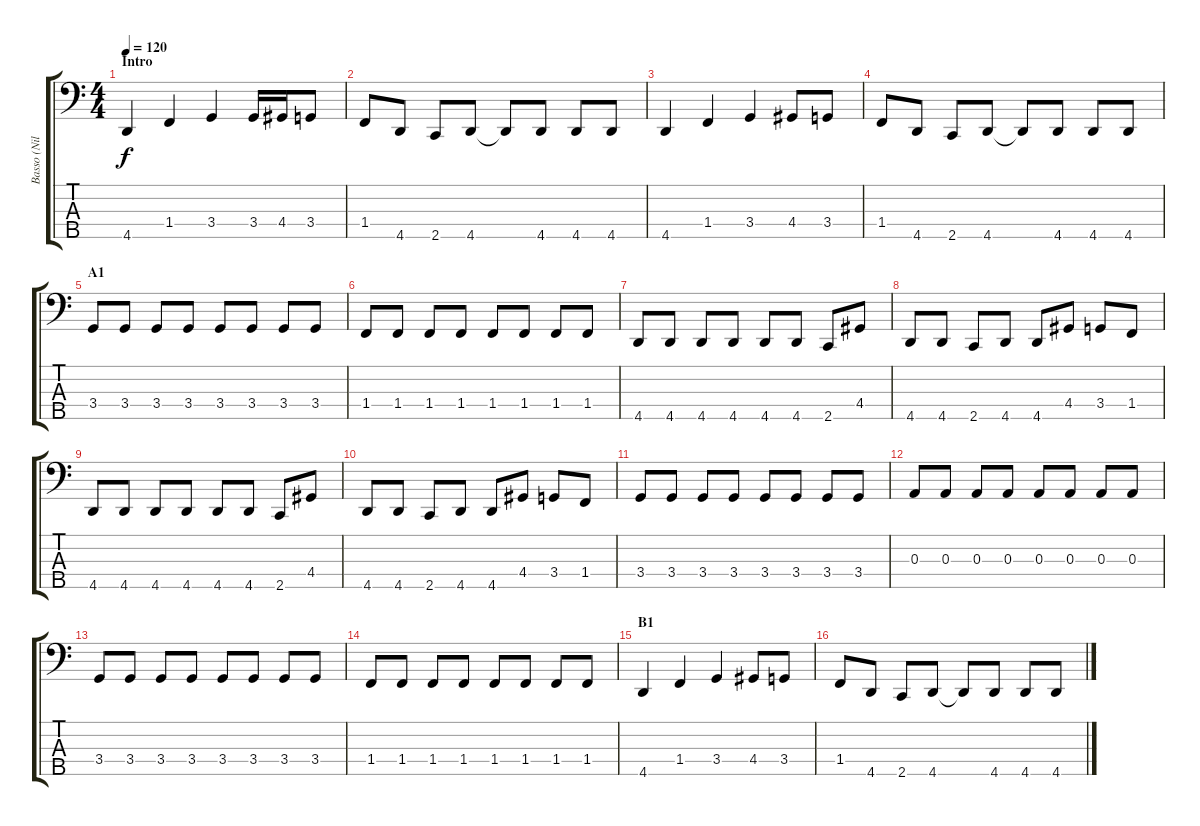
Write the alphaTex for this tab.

\track ("Basso (Nils Ursin)" "Basso (Nil") {instrument electricbassfinger}
\staff {score tabs}
\tuning (G2 D2 A1 E1 Bb0) {hide}
\ts (4 4)
\section ("" "Intro")
\tempo 120
\clef f4
\ks c
4.5.4{dy f instrument electricbassfinger} 1.4.4 3.4.4 3.4.16 4.4.16 3.4.8 |
1.4.8 4.5.8 2.5.8 4.5.8 4.5{t}.8 4.5.8 4.5.8 4.5.8 |
4.5.4 1.4.4 3.4.4 4.4.8 3.4.8 |
1.4.8 4.5.8 2.5.8 4.5.8 4.5{t}.8 4.5.8 4.5.8 4.5.8 |
\section ("" "A1")
3.4.8 3.4.8 3.4.8 3.4.8 3.4.8 3.4.8 3.4.8 3.4.8 |
1.4.8 1.4.8 1.4.8 1.4.8 1.4.8 1.4.8 1.4.8 1.4.8 |
4.5.8 4.5.8 4.5.8 4.5.8 4.5.8 4.5.8 2.5.8 4.4.8 |
4.5.8 4.5.8 2.5.8 4.5.8 4.5.8 4.4.8 3.4.8 1.4.8 |
4.5.8 4.5.8 4.5.8 4.5.8 4.5.8 4.5.8 2.5.8 4.4.8 |
4.5.8 4.5.8 2.5.8 4.5.8 4.5.8 4.4.8 3.4.8 1.4.8 |
3.4.8 3.4.8 3.4.8 3.4.8 3.4.8 3.4.8 3.4.8 3.4.8 |
0.3.8 0.3.8 0.3.8 0.3.8 0.3.8 0.3.8 0.3.8 0.3.8 |
3.4.8 3.4.8 3.4.8 3.4.8 3.4.8 3.4.8 3.4.8 3.4.8 |
1.4.8 1.4.8 1.4.8 1.4.8 1.4.8 1.4.8 1.4.8 1.4.8 |
\section ("" "B1")
4.5.4 1.4.4 3.4.4 4.4.8 3.4.8 |
1.4.8 4.5.8 2.5.8 4.5.8 4.5{t}.8 4.5.8 4.5.8 4.5.8
